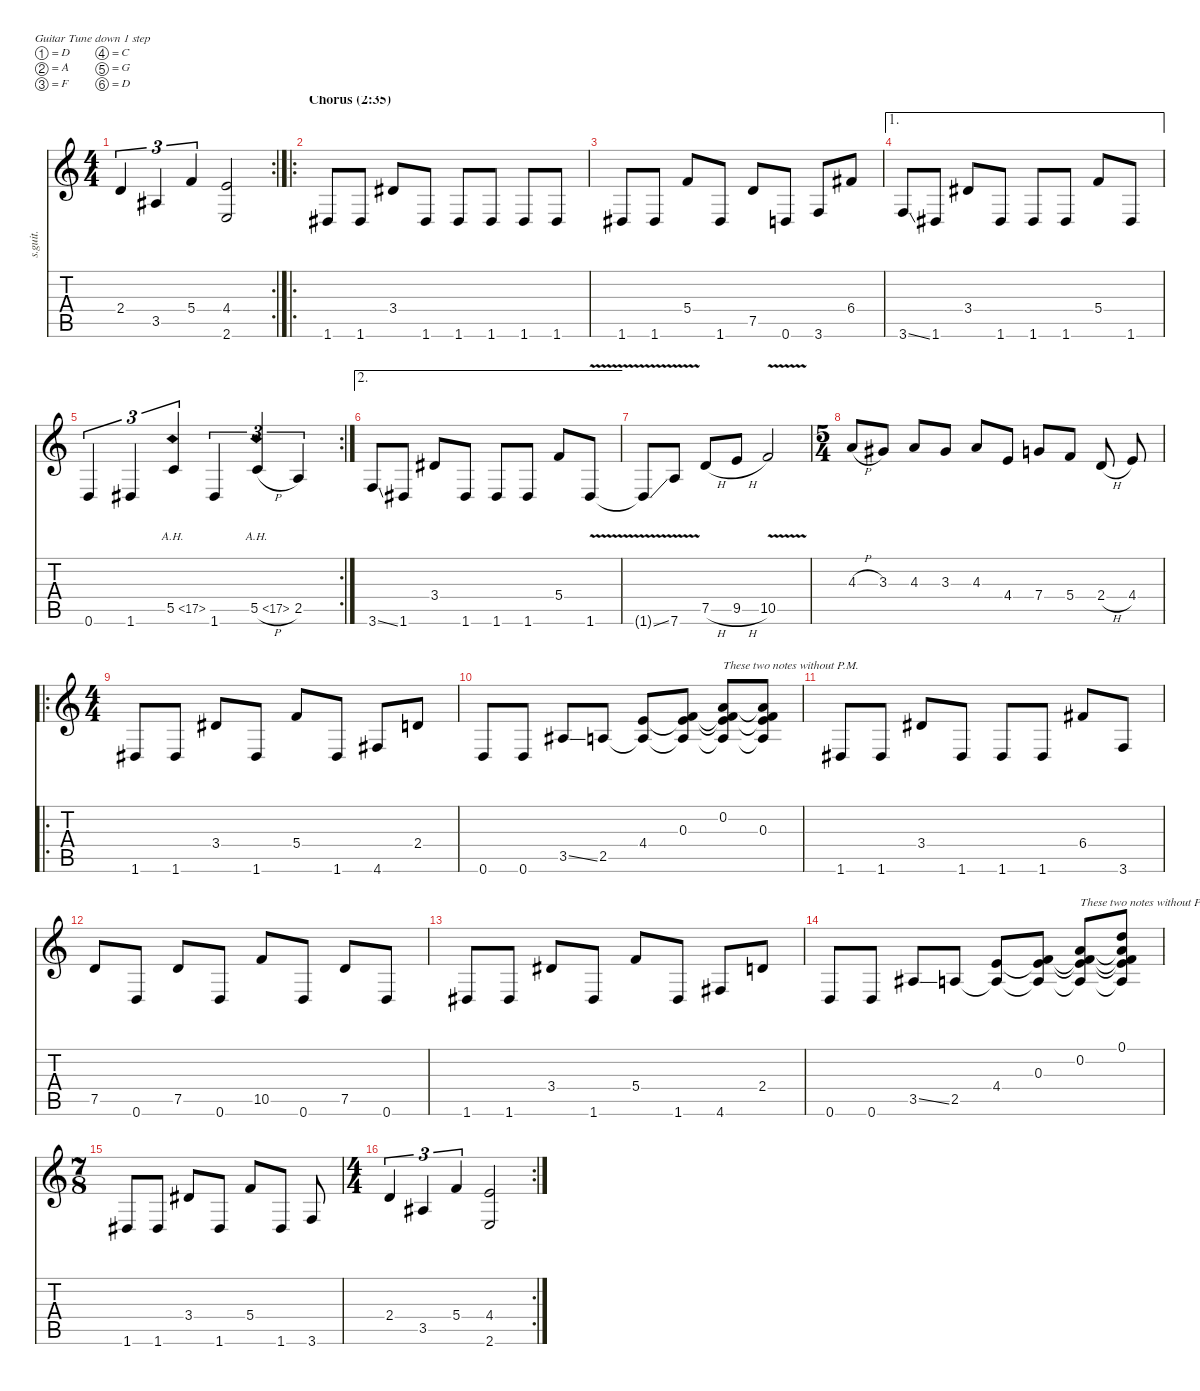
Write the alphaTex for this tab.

\defaultSystemsLayout 4
\hideDynamics
\bracketExtendMode nobrackets
\track ("Guitar I" "s.guit.") {instrument distortionguitar}
\staff {score tabs}
\tuning (D4 A3 F3 C3 G2 D2)
\rc 2
\ts (4 4)
\beaming (8 2 2 2 2)
\tempo (240 hide)
\clef g2
\ks c
2.4.4{tu (3 2) lyrics (0 "") lyrics (1 "") lyrics (2 "") lyrics (3 "") lyrics (4 "") dy f} 3.5{acc #}.4{tu (3 2) lyrics (0 "") lyrics (1 "") lyrics (2 "") lyrics (3 "") lyrics (4 "")} 5.4.4{tu (3 2) lyrics (0 "") lyrics (1 "") lyrics (2 "") lyrics (3 "") lyrics (4 "")} (4.4 2.6).2{lyrics (0 "") lyrics (1 "") lyrics (2 "") lyrics (3 "") lyrics (4 "")} |
\ro
\section ("" "Chorus (2:35)")
1.6{acc #}.8{lyrics (0 "") lyrics (1 "") lyrics (2 "") lyrics (3 "") lyrics (4 "")} 1.6{acc #}.8{lyrics (0 "") lyrics (1 "") lyrics (2 "") lyrics (3 "") lyrics (4 "")} 3.4{acc #}.8{lyrics (0 "") lyrics (1 "") lyrics (2 "") lyrics (3 "") lyrics (4 "")} 1.6{acc #}.8{lyrics (0 "") lyrics (1 "") lyrics (2 "") lyrics (3 "") lyrics (4 "")} 1.6{acc #}.8{lyrics (0 "") lyrics (1 "") lyrics (2 "") lyrics (3 "") lyrics (4 "")} 1.6{acc #}.8{lyrics (0 "") lyrics (1 "") lyrics (2 "") lyrics (3 "") lyrics (4 "")} 1.6{acc #}.8{lyrics (0 "") lyrics (1 "") lyrics (2 "") lyrics (3 "") lyrics (4 "")} 1.6{acc #}.8{lyrics (0 "") lyrics (1 "") lyrics (2 "") lyrics (3 "") lyrics (4 "")} |
1.6{acc #}.8{lyrics (0 "") lyrics (1 "") lyrics (2 "") lyrics (3 "") lyrics (4 "")} 1.6{acc #}.8{lyrics (0 "") lyrics (1 "") lyrics (2 "") lyrics (3 "") lyrics (4 "")} 5.4.8{lyrics (0 "") lyrics (1 "") lyrics (2 "") lyrics (3 "") lyrics (4 "")} 1.6{acc #}.8{lyrics (0 "") lyrics (1 "") lyrics (2 "") lyrics (3 "") lyrics (4 "")} 7.5.8{lyrics (0 "") lyrics (1 "") lyrics (2 "") lyrics (3 "") lyrics (4 "")} 0.6.8{lyrics (0 "") lyrics (1 "") lyrics (2 "") lyrics (3 "") lyrics (4 "")} 3.6.8{lyrics (0 "") lyrics (1 "") lyrics (2 "") lyrics (3 "") lyrics (4 "")} 6.4{acc #}.8{lyrics (0 "") lyrics (1 "") lyrics (2 "") lyrics (3 "") lyrics (4 "")} |
\ae 1
3.6{ss}.8{lyrics (0 "") lyrics (1 "") lyrics (2 "") lyrics (3 "") lyrics (4 "")} 1.6{acc #}.8{lyrics (0 "") lyrics (1 "") lyrics (2 "") lyrics (3 "") lyrics (4 "")} 3.4{acc #}.8{lyrics (0 "") lyrics (1 "") lyrics (2 "") lyrics (3 "") lyrics (4 "")} 1.6{acc #}.8{lyrics (0 "") lyrics (1 "") lyrics (2 "") lyrics (3 "") lyrics (4 "")} 1.6{acc #}.8{lyrics (0 "") lyrics (1 "") lyrics (2 "") lyrics (3 "") lyrics (4 "")} 1.6{acc #}.8{lyrics (0 "") lyrics (1 "") lyrics (2 "") lyrics (3 "") lyrics (4 "")} 5.4.8{lyrics (0 "") lyrics (1 "") lyrics (2 "") lyrics (3 "") lyrics (4 "")} 1.6{acc #}.8{lyrics (0 "") lyrics (1 "") lyrics (2 "") lyrics (3 "") lyrics (4 "")} |
\rc 2
0.6.4{tu (3 2) lyrics (0 "") lyrics (1 "") lyrics (2 "") lyrics (3 "") lyrics (4 "")} 1.6{acc #}.4{tu (3 2) lyrics (0 "") lyrics (1 "") lyrics (2 "") lyrics (3 "") lyrics (4 "")} 5.5{ah 12}.4{tu (3 2) lyrics (0 "") lyrics (1 "") lyrics (2 "") lyrics (3 "") lyrics (4 "")} 1.6{acc #}.4{tu (3 2) lyrics (0 "") lyrics (1 "") lyrics (2 "") lyrics (3 "") lyrics (4 "")} 5.5{ah 12 h}.4{tu (3 2) lyrics (0 "") lyrics (1 "") lyrics (2 "") lyrics (3 "") lyrics (4 "")} 2.5.4{tu (3 2) lyrics (0 "") lyrics (1 "") lyrics (2 "") lyrics (3 "") lyrics (4 "")} |
\ae 2
3.6{ss}.8{lyrics (0 "") lyrics (1 "") lyrics (2 "") lyrics (3 "") lyrics (4 "")} 1.6{acc #}.8{lyrics (0 "") lyrics (1 "") lyrics (2 "") lyrics (3 "") lyrics (4 "")} 3.4{acc #}.8{lyrics (0 "") lyrics (1 "") lyrics (2 "") lyrics (3 "") lyrics (4 "")} 1.6{acc #}.8{lyrics (0 "") lyrics (1 "") lyrics (2 "") lyrics (3 "") lyrics (4 "")} 1.6{acc #}.8{lyrics (0 "") lyrics (1 "") lyrics (2 "") lyrics (3 "") lyrics (4 "")} 1.6{acc #}.8{lyrics (0 "") lyrics (1 "") lyrics (2 "") lyrics (3 "") lyrics (4 "")} 5.4.8{lyrics (0 "") lyrics (1 "") lyrics (2 "") lyrics (3 "") lyrics (4 "")} 1.6{v acc #}.8{lyrics (0 "") lyrics (1 "") lyrics (2 "") lyrics (3 "") lyrics (4 "")} |
1.6{ss t acc #}.8{lyrics (0 "") lyrics (1 "") lyrics (2 "") lyrics (3 "") lyrics (4 "")} 7.6{v}.8{lyrics (0 "") lyrics (1 "") lyrics (2 "") lyrics (3 "") lyrics (4 "")} 7.5{h}.8{lyrics (0 "") lyrics (1 "") lyrics (2 "") lyrics (3 "") lyrics (4 "")} 9.5{h}.8{lyrics (0 "") lyrics (1 "") lyrics (2 "") lyrics (3 "") lyrics (4 "")} 10.5{v}.2{lyrics (0 "") lyrics (1 "") lyrics (2 "") lyrics (3 "") lyrics (4 "")} |
\ts (5 4)
\beaming (8 2 2 2 2)
4.3{h}.8{lyrics (0 "") lyrics (1 "") lyrics (2 "") lyrics (3 "") lyrics (4 "")} 3.3{acc #}.8{lyrics (0 "") lyrics (1 "") lyrics (2 "") lyrics (3 "") lyrics (4 "")} 4.3.8{lyrics (0 "") lyrics (1 "") lyrics (2 "") lyrics (3 "") lyrics (4 "")} 3.3{acc #}.8{lyrics (0 "") lyrics (1 "") lyrics (2 "") lyrics (3 "") lyrics (4 "")} 4.3.8{lyrics (0 "") lyrics (1 "") lyrics (2 "") lyrics (3 "") lyrics (4 "")} 4.4.8{lyrics (0 "") lyrics (1 "") lyrics (2 "") lyrics (3 "") lyrics (4 "")} 7.4.8{lyrics (0 "") lyrics (1 "") lyrics (2 "") lyrics (3 "") lyrics (4 "")} 5.4.8{lyrics (0 "") lyrics (1 "") lyrics (2 "") lyrics (3 "") lyrics (4 "")} 2.4{h}.8{lyrics (0 "") lyrics (1 "") lyrics (2 "") lyrics (3 "") lyrics (4 "")} 4.4.8{lyrics (0 "") lyrics (1 "") lyrics (2 "") lyrics (3 "") lyrics (4 "")} |
\ro
\ts (4 4)
\beaming (8 2 2 2 2)
1.6{acc #}.8{lyrics (0 "") lyrics (1 "") lyrics (2 "") lyrics (3 "") lyrics (4 "")} 1.6{acc #}.8{lyrics (0 "") lyrics (1 "") lyrics (2 "") lyrics (3 "") lyrics (4 "")} 3.4{acc #}.8{lyrics (0 "") lyrics (1 "") lyrics (2 "") lyrics (3 "") lyrics (4 "")} 1.6{acc #}.8{lyrics (0 "") lyrics (1 "") lyrics (2 "") lyrics (3 "") lyrics (4 "")} 5.4.8{lyrics (0 "") lyrics (1 "") lyrics (2 "") lyrics (3 "") lyrics (4 "")} 1.6{acc #}.8{lyrics (0 "") lyrics (1 "") lyrics (2 "") lyrics (3 "") lyrics (4 "")} 4.6{acc #}.8{lyrics (0 "") lyrics (1 "") lyrics (2 "") lyrics (3 "") lyrics (4 "")} 2.4.8{lyrics (0 "") lyrics (1 "") lyrics (2 "") lyrics (3 "") lyrics (4 "")} |
0.6.8{lyrics (0 "") lyrics (1 "") lyrics (2 "") lyrics (3 "") lyrics (4 "")} 0.6.8{lyrics (0 "") lyrics (1 "") lyrics (2 "") lyrics (3 "") lyrics (4 "")} 3.5{ss acc #}.8{lyrics (0 "") lyrics (1 "") lyrics (2 "") lyrics (3 "") lyrics (4 "")} 2.5.8{lyrics (0 "") lyrics (1 "") lyrics (2 "") lyrics (3 "") lyrics (4 "")} (4.4 2.5{t}).8{lyrics (0 "") lyrics (1 "") lyrics (2 "") lyrics (3 "") lyrics (4 "")} (0.3 4.4{t} 2.5{t}).8{lyrics (0 "") lyrics (1 "") lyrics (2 "") lyrics (3 "") lyrics (4 "")} (0.2 0.3{t} 4.4{t} 2.5{t}).8{txt "These two notes without P.M." lyrics (0 "") lyrics (1 "") lyrics (2 "") lyrics (3 "") lyrics (4 "")} (0.2{t} 0.3 4.4{t} 2.5{t}).8{lyrics (0 "") lyrics (1 "") lyrics (2 "") lyrics (3 "") lyrics (4 "")} |
1.6{acc #}.8{lyrics (0 "") lyrics (1 "") lyrics (2 "") lyrics (3 "") lyrics (4 "")} 1.6{acc #}.8{lyrics (0 "") lyrics (1 "") lyrics (2 "") lyrics (3 "") lyrics (4 "")} 3.4{acc #}.8{lyrics (0 "") lyrics (1 "") lyrics (2 "") lyrics (3 "") lyrics (4 "")} 1.6{acc #}.8{lyrics (0 "") lyrics (1 "") lyrics (2 "") lyrics (3 "") lyrics (4 "")} 1.6{acc #}.8{lyrics (0 "") lyrics (1 "") lyrics (2 "") lyrics (3 "") lyrics (4 "")} 1.6{acc #}.8{lyrics (0 "") lyrics (1 "") lyrics (2 "") lyrics (3 "") lyrics (4 "")} 6.4{acc #}.8{lyrics (0 "") lyrics (1 "") lyrics (2 "") lyrics (3 "") lyrics (4 "")} 3.6.8{lyrics (0 "") lyrics (1 "") lyrics (2 "") lyrics (3 "") lyrics (4 "")} |
7.5.8{lyrics (0 "") lyrics (1 "") lyrics (2 "") lyrics (3 "") lyrics (4 "")} 0.6.8{lyrics (0 "") lyrics (1 "") lyrics (2 "") lyrics (3 "") lyrics (4 "")} 7.5.8{lyrics (0 "") lyrics (1 "") lyrics (2 "") lyrics (3 "") lyrics (4 "")} 0.6.8{lyrics (0 "") lyrics (1 "") lyrics (2 "") lyrics (3 "") lyrics (4 "")} 10.5.8{lyrics (0 "") lyrics (1 "") lyrics (2 "") lyrics (3 "") lyrics (4 "")} 0.6.8{lyrics (0 "") lyrics (1 "") lyrics (2 "") lyrics (3 "") lyrics (4 "")} 7.5.8{lyrics (0 "") lyrics (1 "") lyrics (2 "") lyrics (3 "") lyrics (4 "")} 0.6.8{lyrics (0 "") lyrics (1 "") lyrics (2 "") lyrics (3 "") lyrics (4 "")} |
1.6{acc #}.8{lyrics (0 "") lyrics (1 "") lyrics (2 "") lyrics (3 "") lyrics (4 "")} 1.6{acc #}.8{lyrics (0 "") lyrics (1 "") lyrics (2 "") lyrics (3 "") lyrics (4 "")} 3.4{acc #}.8{lyrics (0 "") lyrics (1 "") lyrics (2 "") lyrics (3 "") lyrics (4 "")} 1.6{acc #}.8{lyrics (0 "") lyrics (1 "") lyrics (2 "") lyrics (3 "") lyrics (4 "")} 5.4.8{lyrics (0 "") lyrics (1 "") lyrics (2 "") lyrics (3 "") lyrics (4 "")} 1.6{acc #}.8{lyrics (0 "") lyrics (1 "") lyrics (2 "") lyrics (3 "") lyrics (4 "")} 4.6{acc #}.8{lyrics (0 "") lyrics (1 "") lyrics (2 "") lyrics (3 "") lyrics (4 "")} 2.4.8{lyrics (0 "") lyrics (1 "") lyrics (2 "") lyrics (3 "") lyrics (4 "")} |
0.6.8{lyrics (0 "") lyrics (1 "") lyrics (2 "") lyrics (3 "") lyrics (4 "")} 0.6.8{lyrics (0 "") lyrics (1 "") lyrics (2 "") lyrics (3 "") lyrics (4 "")} 3.5{ss acc #}.8{lyrics (0 "") lyrics (1 "") lyrics (2 "") lyrics (3 "") lyrics (4 "")} 2.5.8{lyrics (0 "") lyrics (1 "") lyrics (2 "") lyrics (3 "") lyrics (4 "")} (4.4 2.5{t}).8{lyrics (0 "") lyrics (1 "") lyrics (2 "") lyrics (3 "") lyrics (4 "")} (0.3 4.4{t} 2.5{t}).8{lyrics (0 "") lyrics (1 "") lyrics (2 "") lyrics (3 "") lyrics (4 "")} (0.2 0.3{t} 4.4{t} 2.5{t}).8{txt "These two notes without P.M." lyrics (0 "") lyrics (1 "") lyrics (2 "") lyrics (3 "") lyrics (4 "")} (0.1 0.2{t} 0.3{t} 4.4{t} 2.5{t}).8{lyrics (0 "") lyrics (1 "") lyrics (2 "") lyrics (3 "") lyrics (4 "")} |
\ts (7 8)
\beaming (8 2 2 2 2)
1.6{acc #}.8{lyrics (0 "") lyrics (1 "") lyrics (2 "") lyrics (3 "") lyrics (4 "")} 1.6{acc #}.8{lyrics (0 "") lyrics (1 "") lyrics (2 "") lyrics (3 "") lyrics (4 "")} 3.4{acc #}.8{lyrics (0 "") lyrics (1 "") lyrics (2 "") lyrics (3 "") lyrics (4 "")} 1.6{acc #}.8{lyrics (0 "") lyrics (1 "") lyrics (2 "") lyrics (3 "") lyrics (4 "")} 5.4.8{lyrics (0 "") lyrics (1 "") lyrics (2 "") lyrics (3 "") lyrics (4 "")} 1.6{acc #}.8{lyrics (0 "") lyrics (1 "") lyrics (2 "") lyrics (3 "") lyrics (4 "")} 3.6.8{lyrics (0 "") lyrics (1 "") lyrics (2 "") lyrics (3 "") lyrics (4 "")} |
\rc 2
\ts (4 4)
\beaming (8 2 2 2 2)
2.4.4{tu (3 2) lyrics (0 "") lyrics (1 "") lyrics (2 "") lyrics (3 "") lyrics (4 "")} 3.5{acc #}.4{tu (3 2) lyrics (0 "") lyrics (1 "") lyrics (2 "") lyrics (3 "") lyrics (4 "")} 5.4.4{tu (3 2) lyrics (0 "") lyrics (1 "") lyrics (2 "") lyrics (3 "") lyrics (4 "")} (4.4 2.6).2{lyrics (0 "") lyrics (1 "") lyrics (2 "") lyrics (3 "") lyrics (4 "")}
